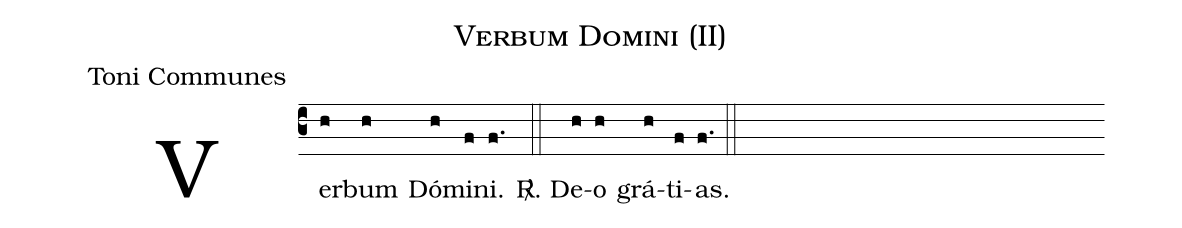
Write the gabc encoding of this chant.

name:Verbum Domini (II);
office-part:Toni Communes;
%%
(c3) Ver(h)bum(h) Dó(h)mi(f)ni.(f.) (::) <sp>R/</sp>. De(h)o(h) grá(h)ti(f)as.(f.) (::)
